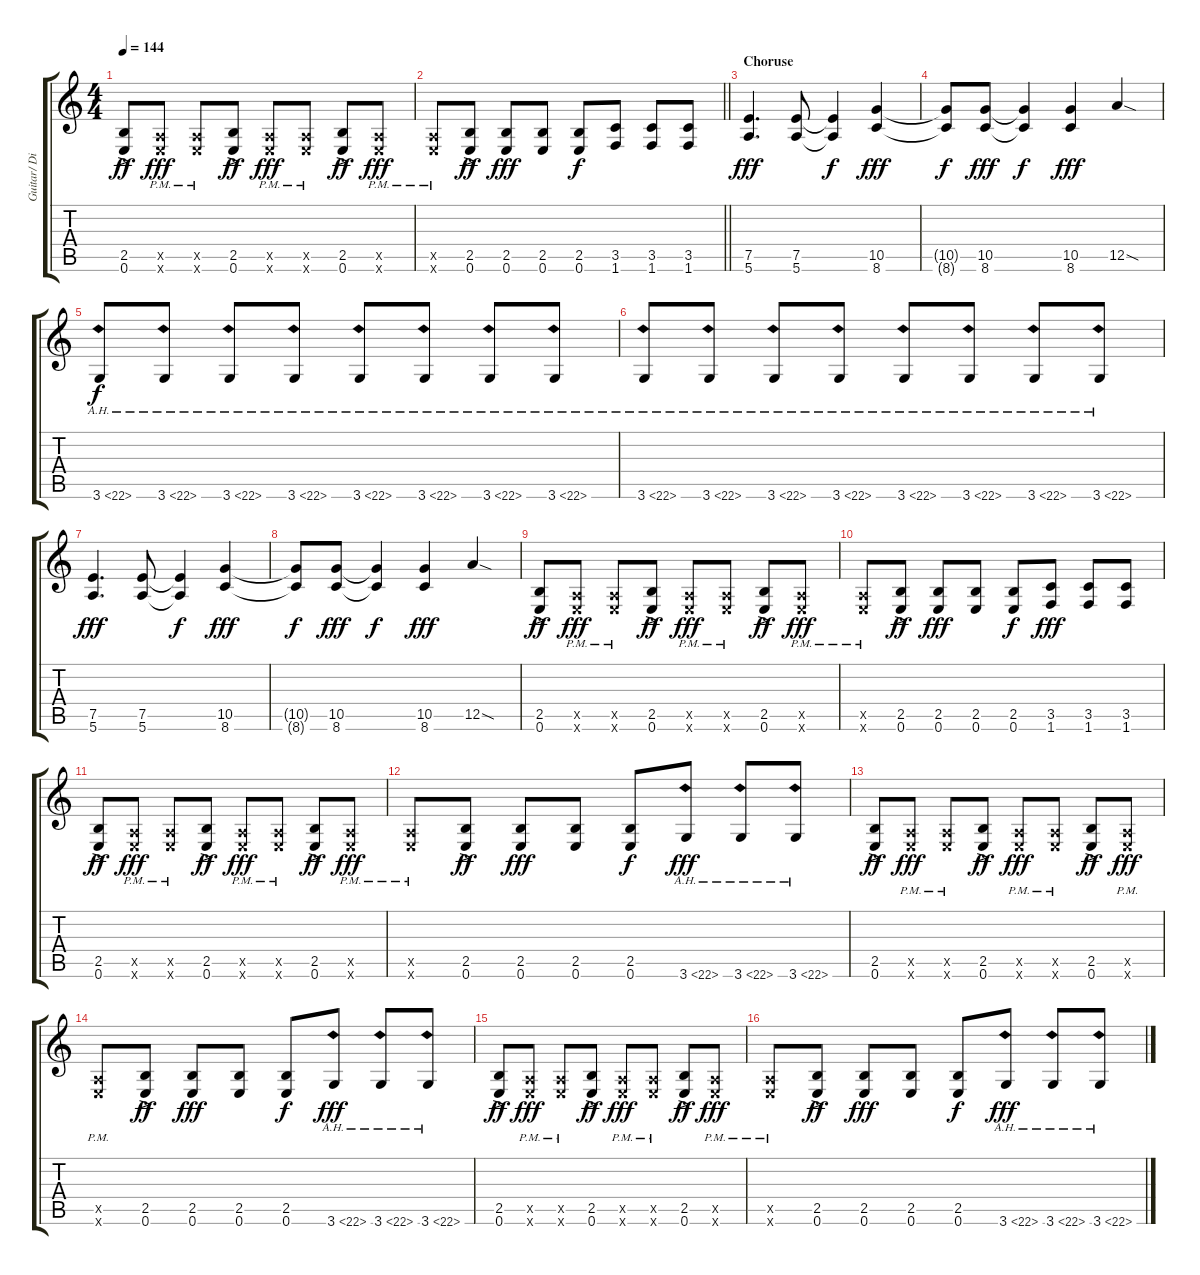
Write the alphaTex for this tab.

\track ("Guitar/ Distortion" "Guitar/ Di") {instrument distortionguitar}
\staff {score tabs}
\tuning (E4 B3 G3 D3 A2 E2) {hide}
\ts (4 4)
\tempo 144
\clef g2
\ks c
(2.5{ac} 0.6{ac}).8{dy ff} (0.5{x} 0.6{pm x}).8{dy fff} (0.5{x} 0.6{pm x}).8 (2.5{ac} 0.6{ac}).8{dy ff} (0.5{x} 0.6{pm x}).8{dy fff} (0.5{x} 0.6{pm x}).8 (2.5{ac} 0.6{ac}).8{dy ff} (0.5{x} 0.6{pm x}).8{dy fff} |
\barLineRight lightlight
(0.5{x} 0.6{pm x}).8 (2.5{ac} 0.6{ac}).8{dy ff} (2.5 0.6).8{dy fff} (2.5 0.6).8 (2.5 0.6).8{dy f} (3.5 1.6).8 (3.5 1.6).8 (3.5 1.6).8 |
\section ("" "Choruse")
(7.5 5.6).4{d dy fff} (7.5 5.6).8 (7.5{t} 5.6{t}).4{dy f} (10.5 8.6).4{dy fff} |
(10.5{t} 8.6{t}).8{dy f} (10.5 8.6).8{dy fff} (10.5{t} 8.6{t}).4{dy f} (10.5 8.6).4{dy fff} 12.5{sod}.4 |
3.6{ah 19}.8{dy f} 3.6{ah 19}.8 3.6{ah 19}.8 3.6{ah 19}.8 3.6{ah 19}.8 3.6{ah 19}.8 3.6{ah 19}.8 3.6{ah 19}.8 |
3.6{ah 19}.8 3.6{ah 19}.8 3.6{ah 19}.8 3.6{ah 19}.8 3.6{ah 19}.8 3.6{ah 19}.8 3.6{ah 19}.8 3.6{ah 19}.8 |
(7.5 5.6).4{d dy fff} (7.5 5.6).8 (7.5{t} 5.6{t}).4{dy f} (10.5 8.6).4{dy fff} |
(10.5{t} 8.6{t}).8{dy f} (10.5 8.6).8{dy fff} (10.5{t} 8.6{t}).4{dy f} (10.5 8.6).4{dy fff} 12.5{sod}.4 |
(2.5{ac} 0.6{ac}).8{dy ff} (0.5{x} 0.6{pm x}).8{dy fff} (0.5{x} 0.6{pm x}).8 (2.5{ac} 0.6{ac}).8{dy ff} (0.5{x} 0.6{pm x}).8{dy fff} (0.5{x} 0.6{pm x}).8 (2.5{ac} 0.6{ac}).8{dy ff} (0.5{x} 0.6{pm x}).8{dy fff} |
(0.5{x} 0.6{pm x}).8 (2.5{ac} 0.6{ac}).8{dy ff} (2.5 0.6).8{dy fff} (2.5 0.6).8 (2.5 0.6).8{dy f} (3.5 1.6).8{dy fff} (3.5 1.6).8 (3.5 1.6).8 |
(2.5{ac} 0.6{ac}).8{dy ff} (0.5{x} 0.6{pm x}).8{dy fff} (0.5{x} 0.6{pm x}).8 (2.5{ac} 0.6{ac}).8{dy ff} (0.5{x} 0.6{pm x}).8{dy fff} (0.5{x} 0.6{pm x}).8 (2.5{ac} 0.6{ac}).8{dy ff} (0.5{x} 0.6{pm x}).8{dy fff} |
(0.5{x} 0.6{pm x}).8 (2.5{ac} 0.6{ac}).8{dy ff} (2.5 0.6).8{dy fff} (2.5 0.6).8 (2.5 0.6).8{dy f} 3.6{ah 19}.8{dy fff} 3.6{ah 19}.8 3.6{ah 19}.8 |
(2.5{ac} 0.6{ac}).8{dy ff} (0.5{x} 0.6{pm x}).8{dy fff} (0.5{x} 0.6{pm x}).8 (2.5{ac} 0.6{ac}).8{dy ff} (0.5{x} 0.6{pm x}).8{dy fff} (0.5{x} 0.6{pm x}).8 (2.5{ac} 0.6{ac}).8{dy ff} (0.5{x} 0.6{pm x}).8{dy fff} |
(0.5{x} 0.6{pm x}).8 (2.5{ac} 0.6{ac}).8{dy ff} (2.5 0.6).8{dy fff} (2.5 0.6).8 (2.5 0.6).8{dy f} 3.6{ah 19}.8{dy fff} 3.6{ah 19}.8 3.6{ah 19}.8 |
(2.5{ac} 0.6{ac}).8{dy ff} (0.5{x} 0.6{pm x}).8{dy fff} (0.5{x} 0.6{pm x}).8 (2.5{ac} 0.6{ac}).8{dy ff} (0.5{x} 0.6{pm x}).8{dy fff} (0.5{x} 0.6{pm x}).8 (2.5{ac} 0.6{ac}).8{dy ff} (0.5{x} 0.6{pm x}).8{dy fff} |
(0.5{x} 0.6{pm x}).8 (2.5{ac} 0.6{ac}).8{dy ff} (2.5 0.6).8{dy fff} (2.5 0.6).8 (2.5 0.6).8{dy f} 3.6{ah 19}.8{dy fff} 3.6{ah 19}.8 3.6{ah 19}.8
